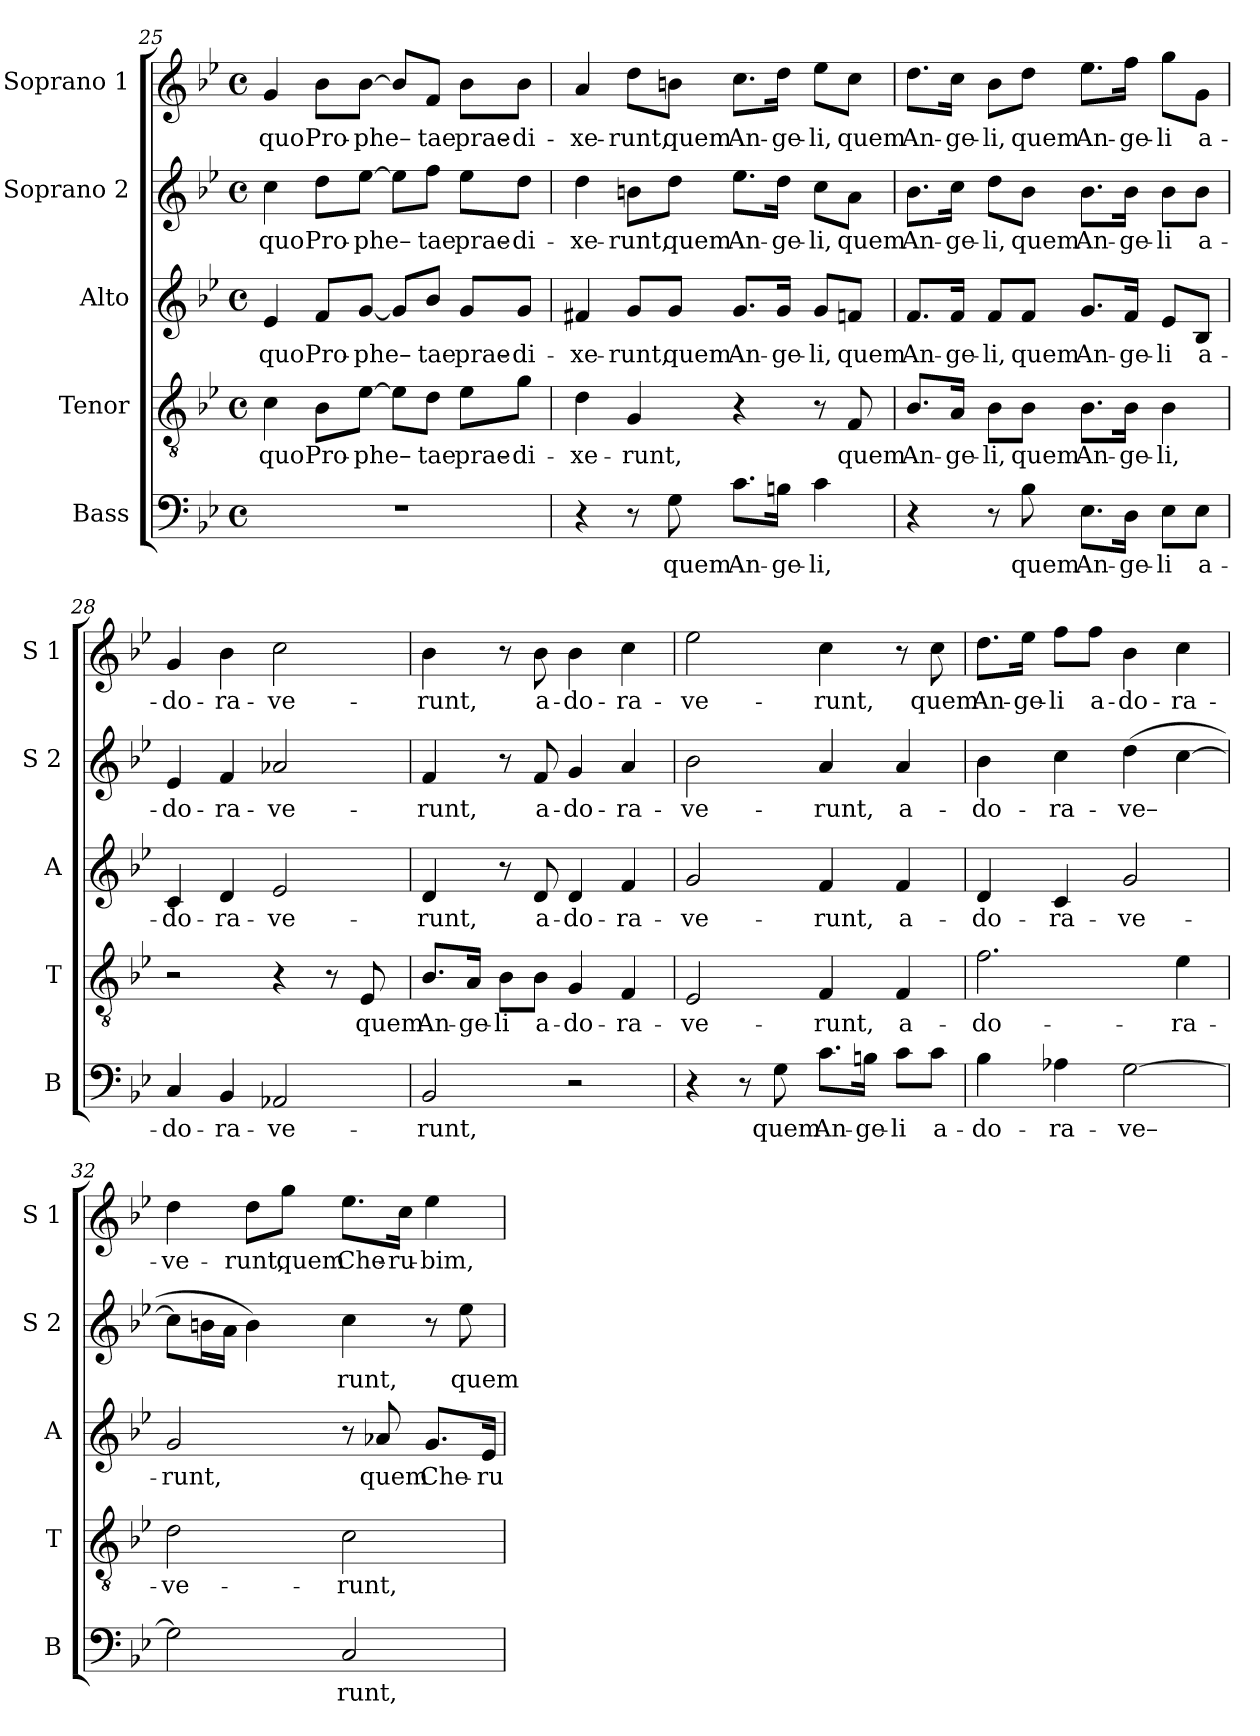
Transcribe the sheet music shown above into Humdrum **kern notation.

**kern	**text	**kern	**text	**kern	**text	**kern	**text	**kern	**text
*part5	*part5	*part4	*part4	*part3	*part3	*part2	*part2	*part1	*part1
*staff5	*staff5	*staff4	*staff4	*staff3	*staff3	*staff2	*staff2	*staff1	*staff1
*I"Bass	*	*I"Tenor	*	*I"Alto	*	*I"Soprano 2	*	*I"Soprano 1	*
*I'B	*	*I'T	*	*I'A	*	*I'S 2	*	*I'S 1	*
*clefF4	*	*clefGv2	*	*clefG2	*	*clefG2	*	*clefG2	*
*k[b-e-]	*	*k[b-e-]	*	*k[b-e-]	*	*k[b-e-]	*	*k[b-e-]	*
*B-:	*	*B-:	*	*B-:	*	*B-:	*	*B-:	*
*M4/4	*	*M4/4	*	*M4/4	*	*M4/4	*	*M4/4	*
*met(c)	*	*met(c)	*	*met(c)	*	*met(c)	*	*met(c)	*
=25	=25	=25	=25	=25	=25	=25	=25	=25	=25
!	!	!	!LO:LY:b	!	!LO:LY:b	!	!LO:LY:b	!	!LO:LY:b
1r	.	4c\	quo	4e-/	quo	4cc\	quo	4g/	quo
!	!	!	!LO:LY:b	!	!LO:LY:b	!	!LO:LY:b	!	!LO:LY:b
.	.	8B-\L	Pro-	8f/L	Pro-	8dd\L	Pro-	8b-\L	Pro-
!	!	!	!LO:LY:b	!	!LO:LY:b	!	!LO:LY:b	!	!LO:LY:b
.	.	[8e-\J	-phe–	[8g/J	-phe–	[8ee-\J	-phe–	[8b-\J	-phe–
.	.	8e-\L]	.	8g/L]	.	8ee-\L]	.	8b-/L]	.
!	!	!	!LO:LY:b	!	!LO:LY:b	!	!LO:LY:b	!	!LO:LY:b
.	.	8d\J	tae	8b-/J	tae	8ff\J	tae	8f/J	tae
!	!	!	!LO:LY:b	!	!LO:LY:b	!	!LO:LY:b	!	!LO:LY:b
.	.	8e-\L	prae-	8g/L	prae-	8ee-\L	prae-	8b-\L	prae-
!	!	!	!LO:LY:b	!	!LO:LY:b	!	!LO:LY:b	!	!LO:LY:b
.	.	8g\J	-di-	8g/J	-di-	8dd\J	-di-	8b-\J	-di-
=26	=26	=26	=26	=26	=26	=26	=26	=26	=26
!	!	!	!LO:LY:b	!	!LO:LY:b	!	!LO:LY:b	!	!LO:LY:b
4r	.	4d\	-xe-	4f#X/	-xe-	4dd\	-xe-	4a/	-xe-
!	!	!	!LO:LY:b	!	!LO:LY:b	!	!LO:LY:b	!	!LO:LY:b
8r	.	4G/	-runt,	8g/L	-runt,	8bn\L	-runt,	8dd\L	-runt,
!	!LO:LY:b	!	!	!	!LO:LY:b	!	!LO:LY:b	!	!LO:LY:b
8G\	quem	.	.	8g/J	quem	8dd\J	quem	8bn\J	quem
!	!LO:LY:b	!	!	!	!LO:LY:b	!	!LO:LY:b	!	!LO:LY:b
8.c\L	An-	4r	.	8.g/L	An-	8.ee-\L	An-	8.cc\L	An-
!	!LO:LY:b	!	!	!	!LO:LY:b	!	!LO:LY:b	!	!LO:LY:b
16Bn\Jk	-ge-	.	.	16g/Jk	-ge-	16dd\Jk	-ge-	16dd\Jk	-ge-
!	!LO:LY:b	!	!	!	!LO:LY:b	!	!LO:LY:b	!	!LO:LY:b
4c\	-li,	8r	.	8g/L	-li,	8cc\L	-li,	8ee-\L	-li,
!	!	!	!LO:LY:b	!	!LO:LY:b	!	!LO:LY:b	!	!LO:LY:b
.	.	8F/	quem	8fn/J	quem	8a\J	quem	8cc\J	quem
!!LO:PB:g=z
=27	=27	=27	=27	=27	=27	=27	=27	=27	=27
!	!	!	!LO:LY:b	!	!LO:LY:b	!	!LO:LY:b	!	!LO:LY:b
4r	.	8.B-/L	An-	8.f/L	An-	8.b-\L	An-	8.dd\L	An-
!	!	!	!LO:LY:b	!	!LO:LY:b	!	!LO:LY:b	!	!LO:LY:b
.	.	16A/Jk	-ge-	16f/Jk	-ge-	16cc\Jk	-ge-	16cc\Jk	-ge-
!	!	!	!LO:LY:b	!	!LO:LY:b	!	!LO:LY:b	!	!LO:LY:b
8r	.	8B-\L	-li,	8f/L	-li,	8dd\L	-li,	8b-\L	-li,
!	!LO:LY:b	!	!LO:LY:b	!	!LO:LY:b	!	!LO:LY:b	!	!LO:LY:b
8B-i\	quem	8B-\J	quem	8f/J	quem	8b-\J	quem	8dd\J	quem
!	!LO:LY:b	!	!LO:LY:b	!	!LO:LY:b	!	!LO:LY:b	!	!LO:LY:b
8.E-\L	An-	8.B-\L	An-	8.g/L	An-	8.b-\L	An-	8.ee-\L	An-
!	!LO:LY:b	!	!LO:LY:b	!	!LO:LY:b	!	!LO:LY:b	!	!LO:LY:b
16D\Jk	-ge-	16B-\Jk	-ge-	16f/Jk	-ge-	16b-\Jk	-ge-	16ff\Jk	-ge-
!	!LO:LY:b	!	!LO:LY:b	!	!LO:LY:b	!	!LO:LY:b	!	!LO:LY:b
8E-\L	-li	4B-\	-li,	8e-/L	-li	8b-\L	-li	8gg\L	-li
!	!LO:LY:b	!	!	!	!LO:LY:b	!	!LO:LY:b	!	!LO:LY:b
8E-\J	a-	.	.	8B-/J	a-	8b-\J	a-	8g\J	a-
=28	=28	=28	=28	=28	=28	=28	=28	=28	=28
!	!LO:LY:b	!	!	!	!LO:LY:b	!	!LO:LY:b	!	!LO:LY:b
4C/	-do-	2r	.	4c/	-do-	4e-/	-do-	4g/	-do-
!	!LO:LY:b	!	!	!	!LO:LY:b	!	!LO:LY:b	!	!LO:LY:b
4BB-/	-ra-	.	.	4d/	-ra-	4f/	-ra-	4b-\	-ra-
!	!LO:LY:b	!	!	!	!LO:LY:b	!	!LO:LY:b	!	!LO:LY:b
2AA-X/	-ve-	4r	.	2e-/	-ve-	2a-X/	-ve-	2cc\	-ve-
.	.	8r	.	.	.	.	.	.	.
!	!	!	!LO:LY:b	!	!	!	!	!	!
.	.	8E-/	quem	.	.	.	.	.	.
=29	=29	=29	=29	=29	=29	=29	=29	=29	=29
!	!LO:LY:b	!	!LO:LY:b	!	!LO:LY:b	!	!LO:LY:b	!	!LO:LY:b
2BB-/	-runt,	8.B-/L	An-	4d/	-runt,	4f/	-runt,	4b-\	-runt,
!	!	!	!LO:LY:b	!	!	!	!	!	!
.	.	16A/Jk	-ge-	.	.	.	.	.	.
!	!	!	!LO:LY:b	!	!	!	!	!	!
.	.	8B-\L	-li	8r	.	8r	.	8r	.
!	!	!	!LO:LY:b	!	!LO:LY:b	!	!LO:LY:b	!	!LO:LY:b
.	.	8B-\J	a-	8d/	a-	8f/	a-	8b-\	a-
!	!	!	!LO:LY:b	!	!LO:LY:b	!	!LO:LY:b	!	!LO:LY:b
2r	.	4G/	-do-	4d/	-do-	4g/	-do-	4b-\	-do-
!	!	!	!LO:LY:b	!	!LO:LY:b	!	!LO:LY:b	!	!LO:LY:b
.	.	4F/	-ra-	4f/	-ra-	4a/	-ra-	4cc\	-ra-
=30	=30	=30	=30	=30	=30	=30	=30	=30	=30
!	!	!	!LO:LY:b	!	!LO:LY:b	!	!LO:LY:b	!	!LO:LY:b
4r	.	2E-/	-ve-	2g/	-ve-	2b-\	-ve-	2ee-\	-ve-
8r	.	.	.	.	.	.	.	.	.
!	!LO:LY:b	!	!	!	!	!	!	!	!
8G\	quem	.	.	.	.	.	.	.	.
!	!LO:LY:b	!	!LO:LY:b	!	!LO:LY:b	!	!LO:LY:b	!	!LO:LY:b
8.c\L	An-	4F/	-runt,	4f/	-runt,	4a/	-runt,	4cc\	-runt,
!	!LO:LY:b	!	!	!	!	!	!	!	!
16Bn\Jk	-ge-	.	.	.	.	.	.	.	.
!	!LO:LY:b	!	!LO:LY:b	!	!LO:LY:b	!	!LO:LY:b	!	!
8c\L	-li	4F/	a-	4f/	a-	4a/	a-	8r	.
!	!LO:LY:b	!	!	!	!	!	!	!	!LO:LY:b
8c\J	a-	.	.	.	.	.	.	8cc\	quem
!!LO:LB:g=z
=31	=31	=31	=31	=31	=31	=31	=31	=31	=31
!	!LO:LY:b	!	!LO:LY:b	!	!LO:LY:b	!	!LO:LY:b	!	!LO:LY:b
4B-i\	-do-	2.f\	-do-	4d/	-do-	4b-\	-do-	8.dd\L	An-
!	!	!	!	!	!	!	!	!	!LO:LY:b
.	.	.	.	.	.	.	.	16ee-\Jk	-ge-
!	!LO:LY:b	!	!	!	!LO:LY:b	!	!LO:LY:b	!	!LO:LY:b
4A-X\	-ra-	.	.	4c/	-ra-	4cc\	-ra-	8ff\L	-li
!	!	!	!	!	!	!	!	!	!LO:LY:b
.	.	.	.	.	.	.	.	8ff\J	a-
!	!LO:LY:b	!	!	!	!LO:LY:b	!	!LO:LY:b	!	!LO:LY:b
[2G\	-ve–	.	.	2g/	-ve-	(>4dd\	-ve–	4b-\	-do-
!	!	!	!LO:LY:b	!	!	!	!	!	!LO:LY:b
.	.	4e-\	-ra-	.	.	[4cc\	.	4cc\	-ra-
=32	=32	=32	=32	=32	=32	=32	=32	=32	=32
!	!	!	!LO:LY:b	!	!LO:LY:b	!	!	!	!LO:LY:b
2G\]	.	2d\	-ve-	2g/	-runt,	8cc\L]	.	4dd\	-ve-
.	.	.	.	.	.	16bn\L	.	.	.
.	.	.	.	.	.	16a\JJ	.	.	.
!	!	!	!	!	!	!	!	!	!LO:LY:b
.	.	.	.	.	.	4b\)	.	8dd\L	-runt,
!	!	!	!	!	!	!	!	!	!LO:LY:b
.	.	.	.	.	.	.	.	8gg\J	quem
!	!LO:LY:b	!	!LO:LY:b	!	!	!	!LO:LY:b	!	!LO:LY:b
2C/	runt,	2c\	-runt,	8r	.	4cc\	runt,	8.ee-\L	Che-
!	!	!	!	!	!LO:LY:b	!	!	!	!
.	.	.	.	8a-X/	quem	.	.	.	.
!	!	!	!	!	!	!	!	!	!LO:LY:b
.	.	.	.	.	.	.	.	16cc\Jk	-ru-
!	!	!	!	!	!LO:LY:b	!	!	!	!LO:LY:b
.	.	.	.	8.g/L	Che-	8r	.	4ee-\	-bim,
!	!	!	!	!	!	!	!LO:LY:b	!	!
.	.	.	.	.	.	8ee-\	quem	.	.
!	!	!	!	!	!LO:LY:b	!	!	!	!
.	.	.	.	16e-/Jk	-ru-	.	.	.	.
=	=	=	=	=	=	=	=	=	=
*-	*-	*-	*-	*-	*-	*-	*-	*-	*-
